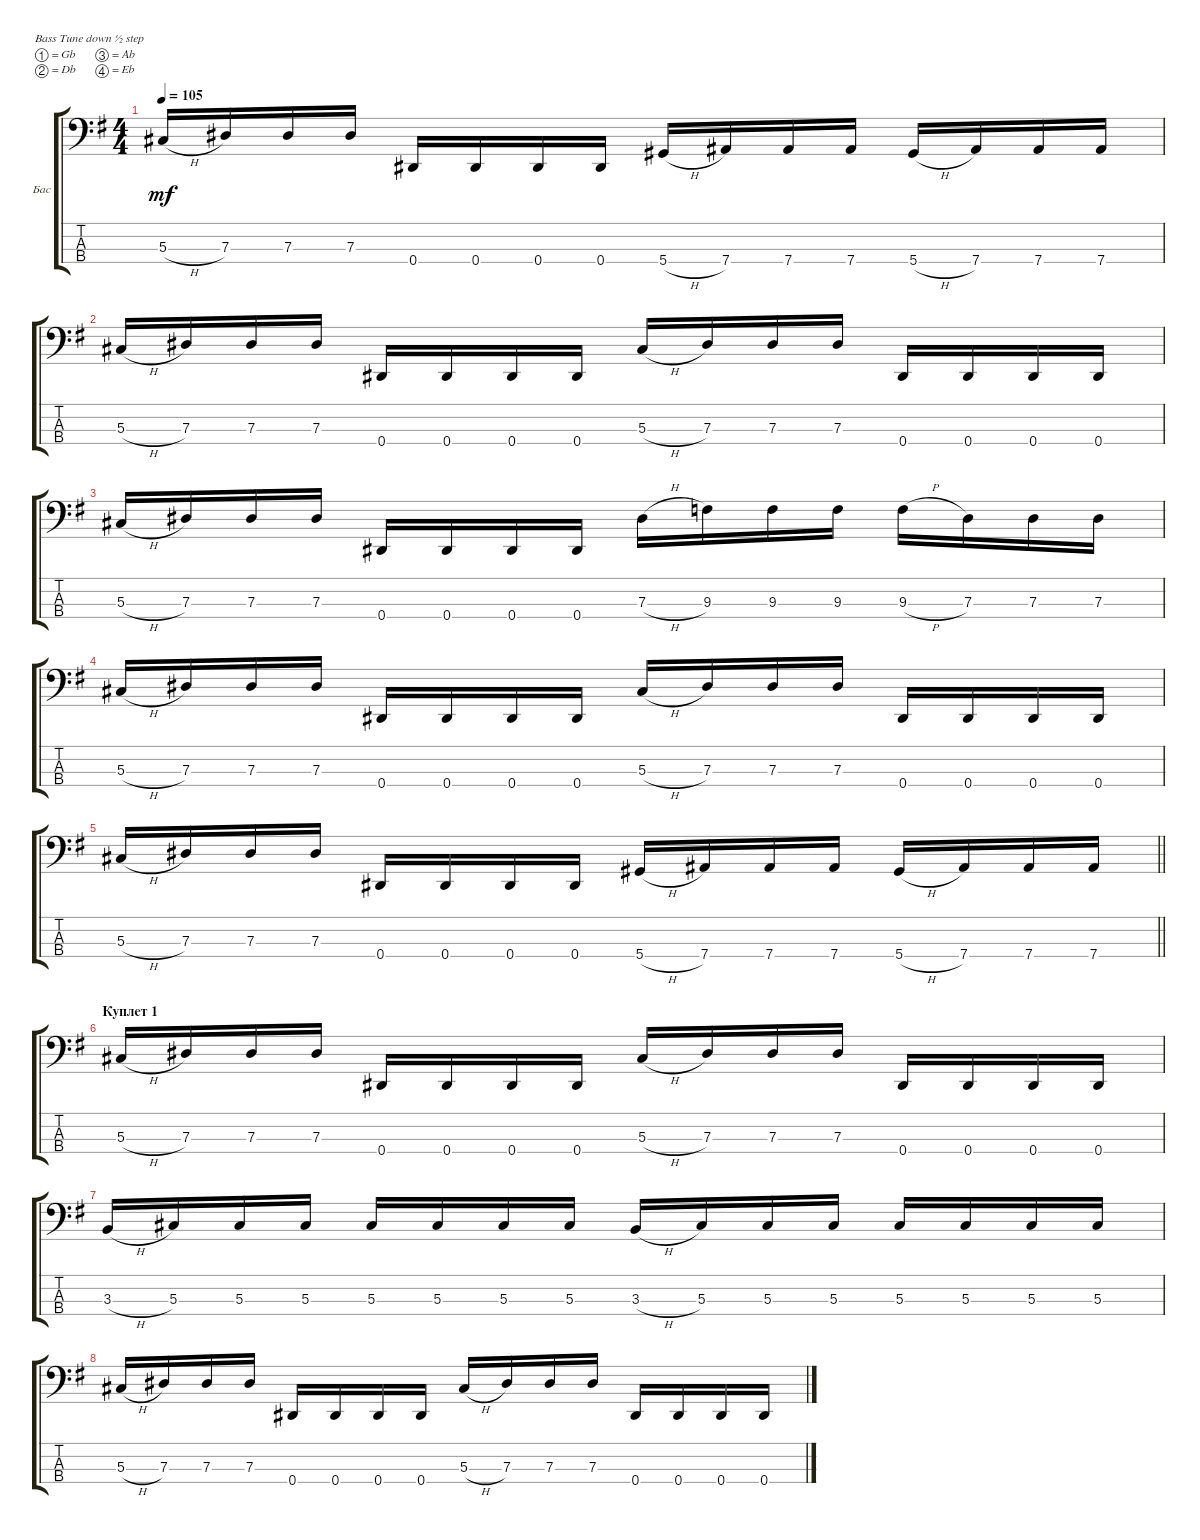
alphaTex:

\bracketExtendMode groupsimilarinstruments
\firstSystemTrackNameMode fullname
\otherSystemsTrackNameMode fullname
\firstSystemTrackNameOrientation horizontal
\otherSystemsTrackNameOrientation horizontal
\chordDiagramsInScore
\track ("Бас" "E-Bass") {instrument electricbassfinger}
\staff {score tabs}
\tuning (Gb2 Db2 Ab1 Eb1)
\ts (4 4)
\tempo 105
\clef f4
\ks eminor
5.3{h}.16{dy mf} 7.3.16 7.3.16 7.3.16 0.4.16 0.4.16 0.4.16 0.4.16 5.4{h}.16 7.4.16 7.4.16 7.4.16 5.4{h}.16 7.4.16 7.4.16 7.4.16 |
5.3{h}.16 7.3.16 7.3.16 7.3.16 0.4.16 0.4.16 0.4.16 0.4.16 5.3{h}.16 7.3.16 7.3.16 7.3.16 0.4.16 0.4.16 0.4.16 0.4.16 |
5.3{h}.16 7.3.16 7.3.16 7.3.16 0.4.16 0.4.16 0.4.16 0.4.16 7.3{h}.16 9.3.16 9.3.16 9.3.16 9.3{h}.16 7.3.16 7.3.16 7.3.16 |
5.3{h}.16 7.3.16 7.3.16 7.3.16 0.4.16 0.4.16 0.4.16 0.4.16 5.3{h}.16 7.3.16 7.3.16 7.3.16 0.4.16 0.4.16 0.4.16 0.4.16 |
\barLineRight lightlight
5.3{h}.16 7.3.16 7.3.16 7.3.16 0.4.16 0.4.16 0.4.16 0.4.16 5.4{h}.16 7.4.16 7.4.16 7.4.16 5.4{h}.16 7.4.16 7.4.16 7.4.16 |
\section ("" "Куплет 1")
5.3{h}.16 7.3.16 7.3.16 7.3.16 0.4.16 0.4.16 0.4.16 0.4.16 5.3{h}.16 7.3.16 7.3.16 7.3.16 0.4.16 0.4.16 0.4.16 0.4.16 |
3.3{h}.16 5.3.16 5.3.16 5.3.16 5.3.16 5.3.16 5.3.16 5.3.16 3.3{h}.16 5.3.16 5.3.16 5.3.16 5.3.16 5.3.16 5.3.16 5.3.16 |
5.3{h}.16 7.3.16 7.3.16 7.3.16 0.4.16 0.4.16 0.4.16 0.4.16 5.3{h}.16 7.3.16 7.3.16 7.3.16 0.4.16 0.4.16 0.4.16 0.4.16
